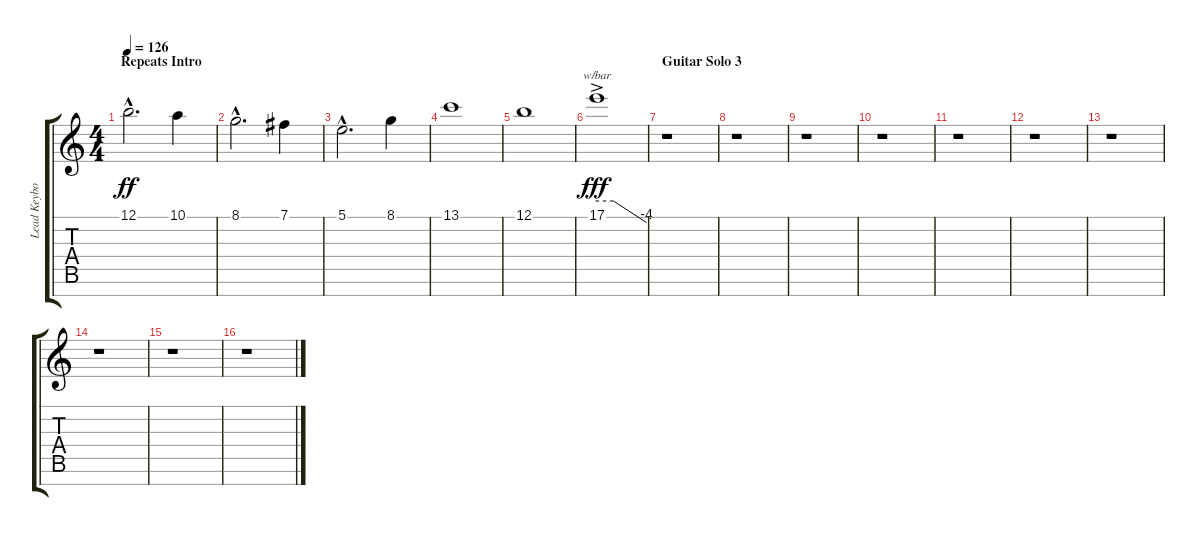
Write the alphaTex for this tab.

\track ("Lead Keyboard" "Lead Keybo") {instrument pad7halo}
\staff {score tabs}
\tuning (B4 E4 B3 G3 D3 A2 E2) {hide}
\ts (4 4)
\section ("" "Repeats Intro")
\tempo 126
\clef g2
\ks c
12.1{hac}.2{d dy ff} 10.1.4 |
8.1{hac}.2{d} 7.1.4 |
5.1{hac}.2{d} 8.1.4 |
13.1.1 |
12.1.1 |
17.1{ac}.1{tbe (custom default 0 0 20 0 60 -16) dy fff volume 14} |
\section ("" "Guitar Solo 3")
r.1 |
r.1 |
r.1 |
r.1 |
r.1 |
r.1 |
r.1 |
r.1 |
r.1 |
r.1
